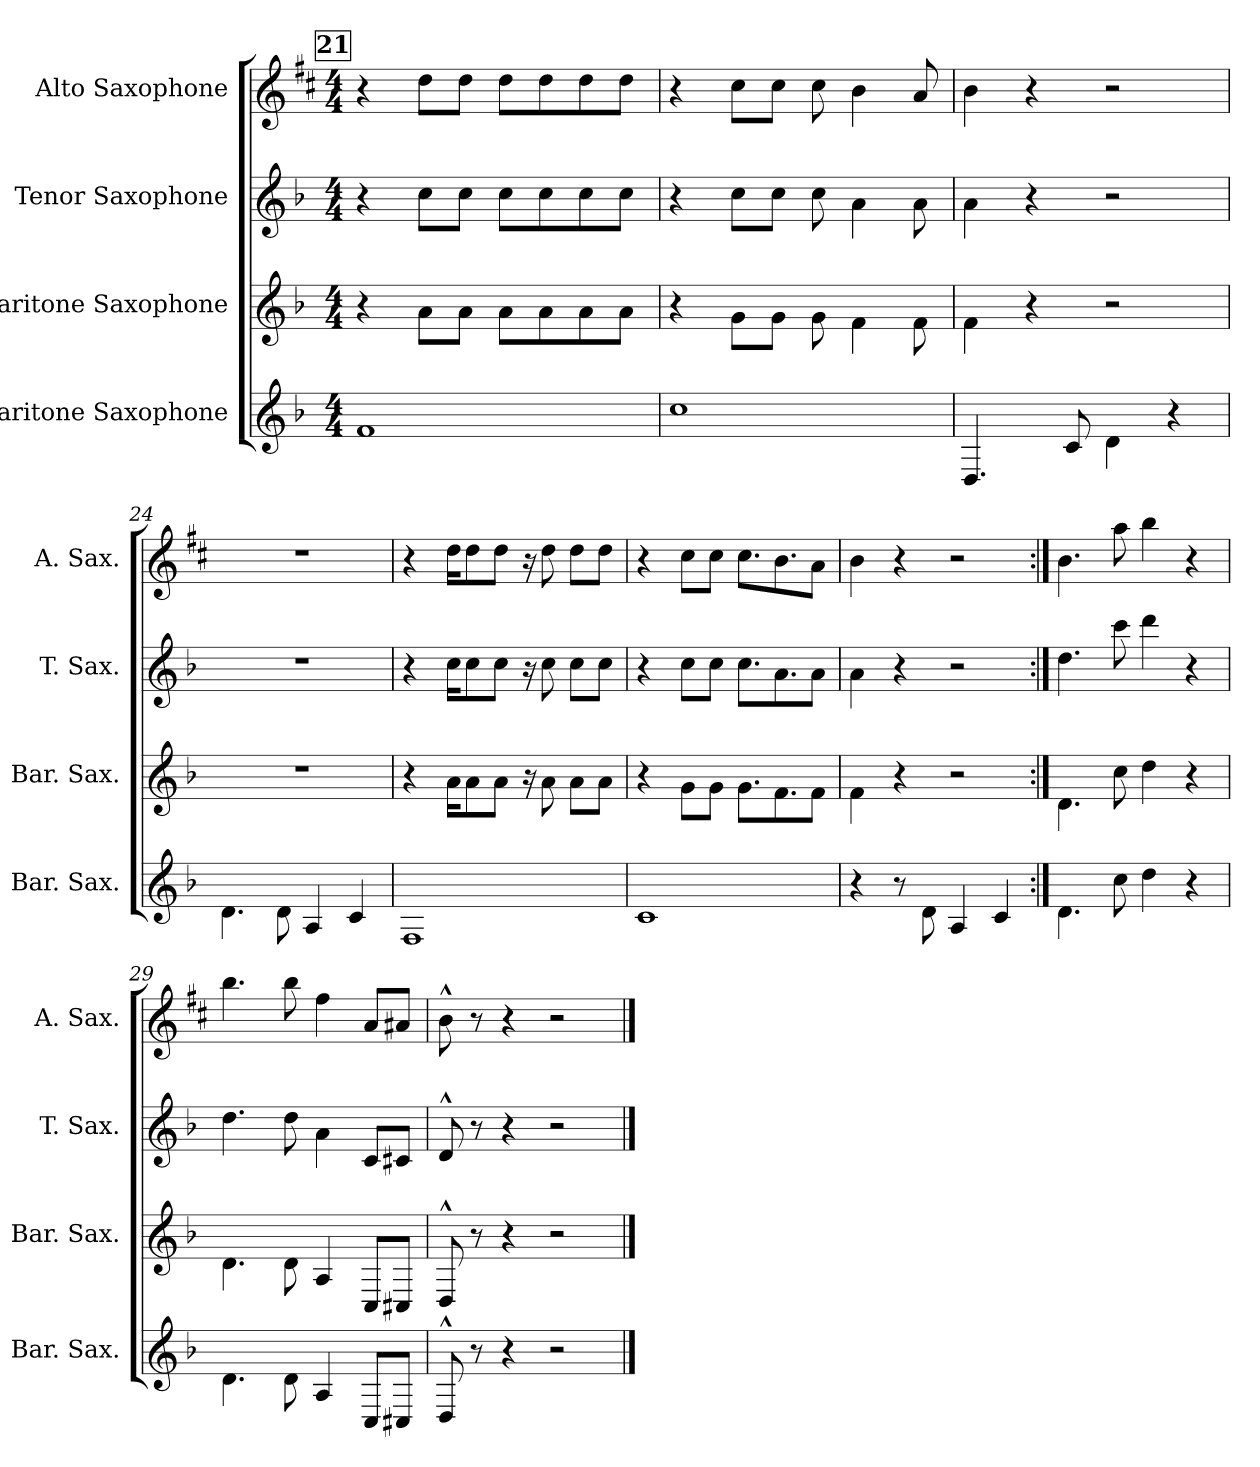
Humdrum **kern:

**kern	**kern	**kern	**kern
*part4	*part3	*part2	*part1
*staff4	*staff3	*staff2	*staff1
*I"Baritone Saxophone	*I"Baritone Saxophone	*I"Tenor Saxophone	*I"Alto Saxophone
*I'Bar. Sax.	*I'Bar. Sax.	*I'T. Sax.	*I'A. Sax.
*clefG2	*clefG2	*clefG2	*clefG2
*ITrd12c21	*ITrd12c21	*ITrd8c14	*ITrd5c9
*k[b-]	*k[b-]	*k[b-]	*k[b-]
*M4/4	*M4/4	*M4/4	*M4/4
!!LO:REH:place=s1:a:B:fs=14:t=21
=21	=21	=21	=21
1F	4r	4r	4r
.	8A\L	8c\L	8f\L
.	8A\J	8c\J	8f\J
.	8A\L	8c\L	8f\L
.	8A\	8c\	8f\
.	8A\	8c\	8f\
.	8A\J	8c\J	8f\J
=22	=22	=22	=22
1c	4r	4r	4r
.	8G\L	8c\L	8e\L
.	8G\J	8c\J	8e\J
.	8G\	8c\	8e\
.	4F\	4A\	4d\
.	8F\	8A\	8c/
=23	=23	=23	=23
4.DD/	4F\	4A\	4d\
.	4r	4r	4r
8C/	.	.	.
4D\	2r	2r	2r
4r	.	.	.
=24	=24	=24	=24
4.D\	1r	1r	1r
8D\	.	.	.
4AA/	.	.	.
4C/	.	.	.
!!LO:LB:g=z
=25	=25	=25	=25
1FF	4r	4r	4r
.	16A\KL	16c\KL	16f\KL
.	8A\	8c\	8f\
.	8A\J	8c\J	8f\J
.	16r	16r	16r
.	8A\	8c\	8f\
.	8A\L	8c\L	8f\L
.	8A\J	8c\J	8f\J
=26	=26	=26	=26
1C	4r	4r	4r
.	8G\L	8c\L	8e\L
.	8G\J	8c\J	8e\J
.	8.G\L	8.c\L	8.e\L
.	8.F\	8.A\	8.d\
.	8F\J	8A\J	8c\J
=27	=27	=27	=27
4r	4F\	4A\	4d\
8r	4r	4r	4r
8D\	.	.	.
4AA/	2r	2r	2r
4C/	.	.	.
=28:|!	=28:|!	=28:|!	=28:|!
4.D\	4.D\	4.d\	4.d\
8c\	8c\	8cc\	8cc\
4d\	4d\	4dd\	4dd\
4r	4r	4r	4r
=29	=29	=29	=29
4.D\	4.D\	4.d\	4.dd\
8D\	8D\	8d\	8dd\
4AA/	4AA/	4A\	4a\
8CC/L	8CC/L	8C/L	8c/L
8CC#X/J	8CC#X/J	8C#X/J	8c#X/J
=30	=30	=30	=30
8DD^^/	8DD^^/	8D^^/	8d^^\
8r	8r	8r	8r
4r	4r	4r	4r
2r	2r	2r	2r
==	==	==	==
*-	*-	*-	*-
